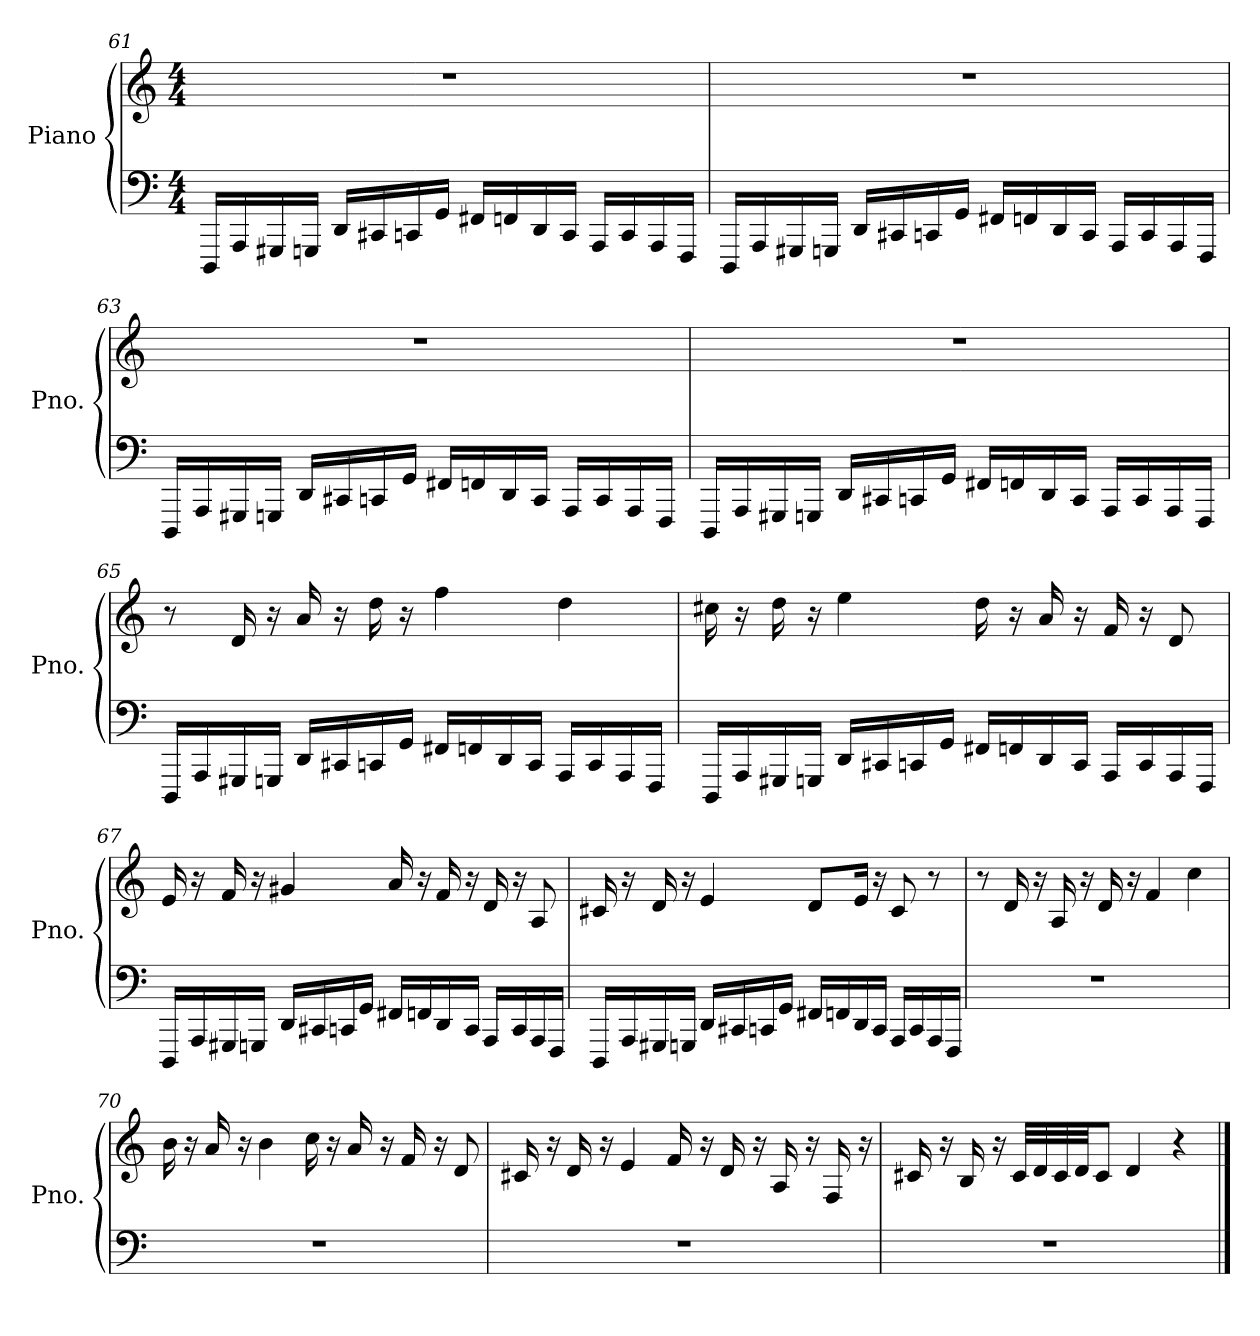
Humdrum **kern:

**kern	**kern
*part1	*part1
*staff2	*staff1
*I"Piano	*
*I'Pno.	*
*clefF4	*clefG2
*k[]	*k[]
*M4/4	*M4/4
=61	=61
16DDD/LL	1r
16AAA/	.
16GGG#X/	.
16GGGn/JJ	.
16DD/LL	.
16CC#X/	.
16CCn/	.
16GG/JJ	.
16FF#X/LL	.
16FFn/	.
16DD/	.
16CC/JJ	.
16AAA/LL	.
16CC/	.
16AAA/	.
16FFF/JJ	.
!!LO:LB:g=z
=62	=62
16DDD/LL	1r
16AAA/	.
16GGG#X/	.
16GGGn/JJ	.
16DD/LL	.
16CC#X/	.
16CCn/	.
16GG/JJ	.
16FF#X/LL	.
16FFn/	.
16DD/	.
16CC/JJ	.
16AAA/LL	.
16CC/	.
16AAA/	.
16FFF/JJ	.
=63	=63
16DDD/LL	1r
16AAA/	.
16GGG#X/	.
16GGGn/JJ	.
16DD/LL	.
16CC#X/	.
16CCn/	.
16GG/JJ	.
16FF#X/LL	.
16FFn/	.
16DD/	.
16CC/JJ	.
16AAA/LL	.
16CC/	.
16AAA/	.
16FFF/JJ	.
!!LO:PB:g=z
=64	=64
16DDD/LL	1r
16AAA/	.
16GGG#X/	.
16GGGn/JJ	.
16DD/LL	.
16CC#X/	.
16CCn/	.
16GG/JJ	.
16FF#X/LL	.
16FFn/	.
16DD/	.
16CC/JJ	.
16AAA/LL	.
16CC/	.
16AAA/	.
16FFF/JJ	.
=65	=65
16DDD/LL	8r
16AAA/	.
16GGG#X/	16d/
16GGGn/JJ	16r
16DD/LL	16a/
16CC#X/	16r
16CCn/	16dd\
16GG/JJ	16r
16FF#X/LL	4ff\
16FFn/	.
16DD/	.
16CC/JJ	.
16AAA/LL	4dd\
16CC/	.
16AAA/	.
16FFF/JJ	.
!!LO:LB:g=z
=66	=66
16DDD/LL	16cc#X\
16AAA/	16r
16GGG#X/	16dd\
16GGGn/JJ	16r
16DD/LL	4ee\
16CC#X/	.
16CCn/	.
16GG/JJ	.
16FF#X/LL	16dd\
16FFn/	16r
16DD/	16a/
16CC/JJ	16r
16AAA/LL	16f/
16CC/	16r
16AAA/	8d/
16FFF/JJ	.
=67	=67
16DDD/LL	16e/
16AAA/	16r
16GGG#X/	16f/
16GGGn/JJ	16r
16DD/LL	4g#X/
16CC#X/	.
16CCn/	.
16GG/JJ	.
16FF#X/LL	16a/
16FFn/	16r
16DD/	16f/
16CC/JJ	16r
16AAA/LL	16d/
16CC/	16r
16AAA/	8A/
16FFF/JJ	.
!!LO:LB:g=z
=68	=68
16DDD/LL	16c#X/
16AAA/	16r
16GGG#X/	16d/
16GGGn/JJ	16r
16DD/LL	4e/
16CC#X/	.
16CCn/	.
16GG/JJ	.
16FF#X/LL	8d/L
16FFn/	.
16DD/	16e/Jk
16CC/JJ	16r
16AAA/LL	8c#/
16CC/	.
16AAA/	8r
16FFF/JJ	.
=69	=69
1r	8r
.	16d/
.	16r
.	16A/
.	16r
.	16d/
.	16r
.	4f/
.	4cc\
=70	=70
1r	16b\
.	16r
.	16a/
.	16r
.	4b\
.	16cc\
.	16r
.	16a/
.	16r
.	16f/
.	16r
.	8d/
!!LO:LB:g=z
=71	=71
1r	16c#X/
.	16r
.	16d/
.	16r
.	4e/
.	16f/
.	16r
.	16d/
.	16r
.	16A/
.	16r
.	16F/
.	16r
=72	=72
1r	16c#X/
.	16r
.	16B/
.	16r
.	32c#/LLL
.	32d/
.	32c#/
.	32d/JJ
.	8c#/J
.	4d/
.	4r
==	==
*-	*-
